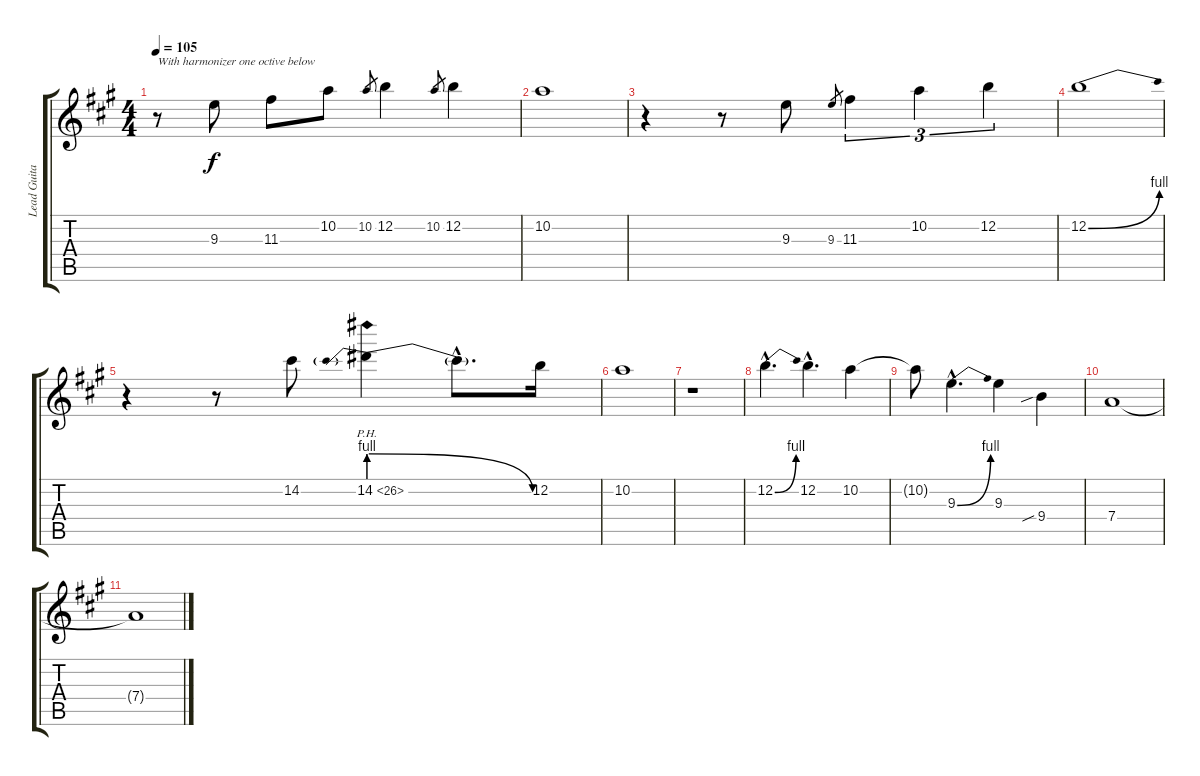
\track ("Lead Guitar" "Lead Guita") {instrument distortionguitar}
\staff {score tabs}
\tuning (E4 B3 G3 D3 A2 E2) {hide}
\ts (4 4)
\tempo 105
\clef g2
\ks a
r.8{txt "With harmonizer one octive below" dy f} 9.3.8 11.3.8 10.2.8 10.2.8{gr} 12.2.4 10.2.8{gr} 12.2.4 |
10.2.1 |
r.4 r.8 9.3.8 9.3.8{gr} 11.3.4{tu (3 2)} 10.2.4{tu (3 2)} 12.2.4{tu (3 2)} |
12.2{be (bend 0 0 60 4)}.1 |
r.4 r.8 14.2.8 14.2{be (prebendrelease 0 4 60 0) ph 12}.4 14.2{hac t}.8{d} 12.2.16 |
10.2.1 |
r.1 |
12.2{be (bend 0 0 60 4) hac}.4{d} 12.2{hac}.4{d} 10.2.4 |
10.2{t}.8 9.3{be (bend 0 0 60 4) hac}.4{d} 9.3.4 9.4{sib}.4 |
7.4.1 |
7.4{t}.1
